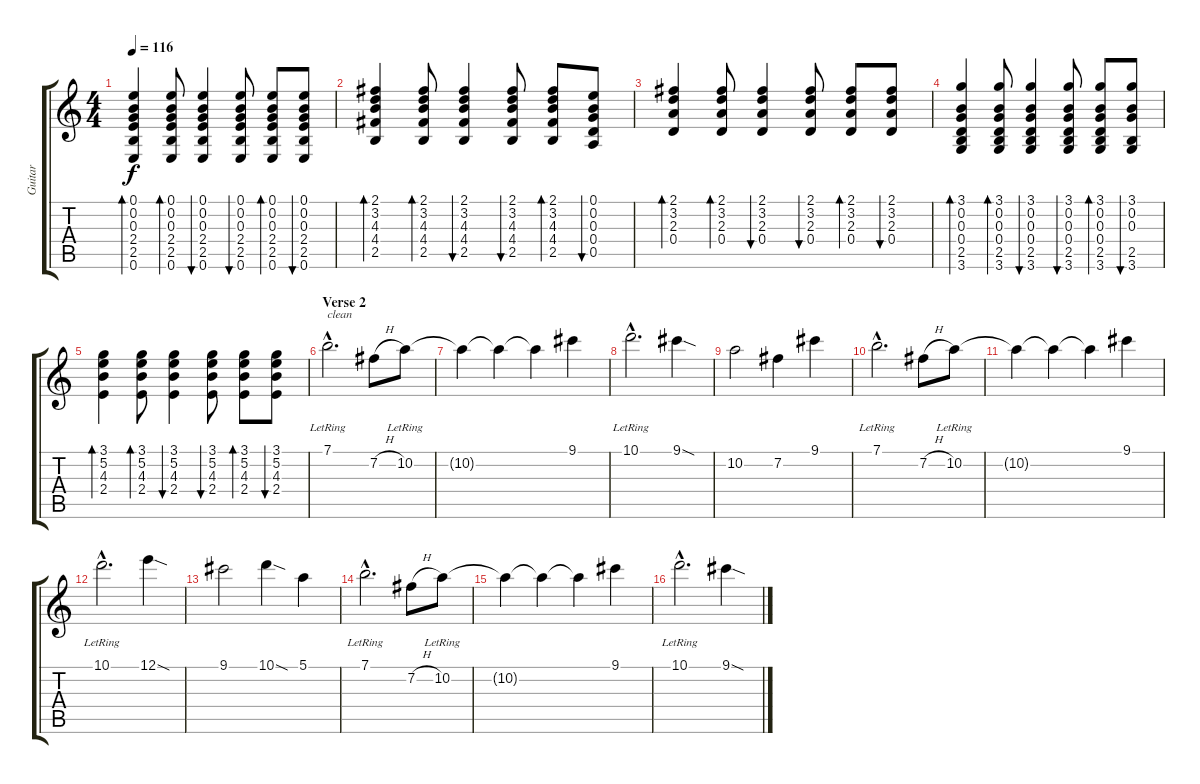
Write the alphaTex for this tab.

\track ("Guitar" "Guitar") {instrument electricguitarclean}
\staff {score tabs}
\tuning (E4 B3 G3 D3 A2 E2) {hide}
\ts (4 4)
\tempo 116
\clef g2
\ks c
(0.1 0.2 0.3 2.4 2.5 0.6).4{bd 30 dy f} (0.1 0.2 0.3 2.4 2.5 0.6).8{bd 30} (0.1 0.2 0.3 2.4 2.5 0.6).4{bu 30} (0.1 0.2 0.3 2.4 2.5 0.6).8{bu 30} (0.1 0.2 0.3 2.4 2.5 0.6).8{bd 30} (0.1 0.2 0.3 2.4 2.5 0.6).8{bu 30} |
(2.1 3.2 4.3 4.4 2.5).4{bd 30} (2.1 3.2 4.3 4.4 2.5).8{bd 60} (2.1 3.2 4.3 4.4 2.5).4{bu 60} (2.1 3.2 4.3 4.4 2.5).8{bu 30} (2.1 3.2 4.3 4.4 2.5).8{bd 30} (0.1 0.2 0.3 0.4 0.5).8{bu 30} |
(2.1 3.2 2.3 0.4).4{bd 30} (2.1 3.2 2.3 0.4).8{bd 60} (2.1 3.2 2.3 0.4).4{bu 30} (2.1 3.2 2.3 0.4).8{bu 30} (2.1 3.2 2.3 0.4).8{bd 30} (2.1 3.2 2.3 0.4).8{bu 30} |
(3.1 0.2 0.3 0.4 2.5 3.6).4{bd 60} (3.1 0.2 0.3 0.4 2.5 3.6).8{bd 60} (3.1 0.2 0.3 0.4 2.5 3.6).4{bu 60} (3.1 0.2 0.3 0.4 2.5 3.6).8{bu 60} (3.1 0.2 0.3 0.4 2.5 3.6).8{bd 60} (3.1 0.2 0.3 2.5 3.6).8{bu 60} |
(3.1 5.2 4.3 2.4).4{bd 60} (3.1 5.2 4.3 2.4).8{bd 60} (3.1 5.2 4.3 2.4).4{bu 60} (3.1 5.2 4.3 2.4).8{bu 60} (3.1 5.2 4.3 2.4).8{bd 60} (3.1 5.2 4.3 2.4).8{bu 60} |
\section ("" "Verse 2")
7.1{hac lr}.2{d txt "clean"} 7.2{h}.8 10.2{lr}.8 |
10.2{t}.4 10.2{t}.4 10.2{t}.4 9.1.4 |
10.1{hac lr}.2{d} 9.1{sod}.4 |
10.2.2 7.2.4 9.1.4 |
7.1{hac lr}.2{d} 7.2{h}.8 10.2{lr}.8 |
10.2{t}.4 10.2{t}.4 10.2{t}.4 9.1.4 |
10.1{hac lr}.2{d} 12.1{sod}.4 |
9.1.2 10.1{sod}.4 5.1.4 |
7.1{hac lr}.2{d} 7.2{h}.8 10.2{lr}.8 |
10.2{t}.4 10.2{t}.4 10.2{t}.4 9.1.4 |
10.1{hac lr}.2{d} 9.1{sod}.4
